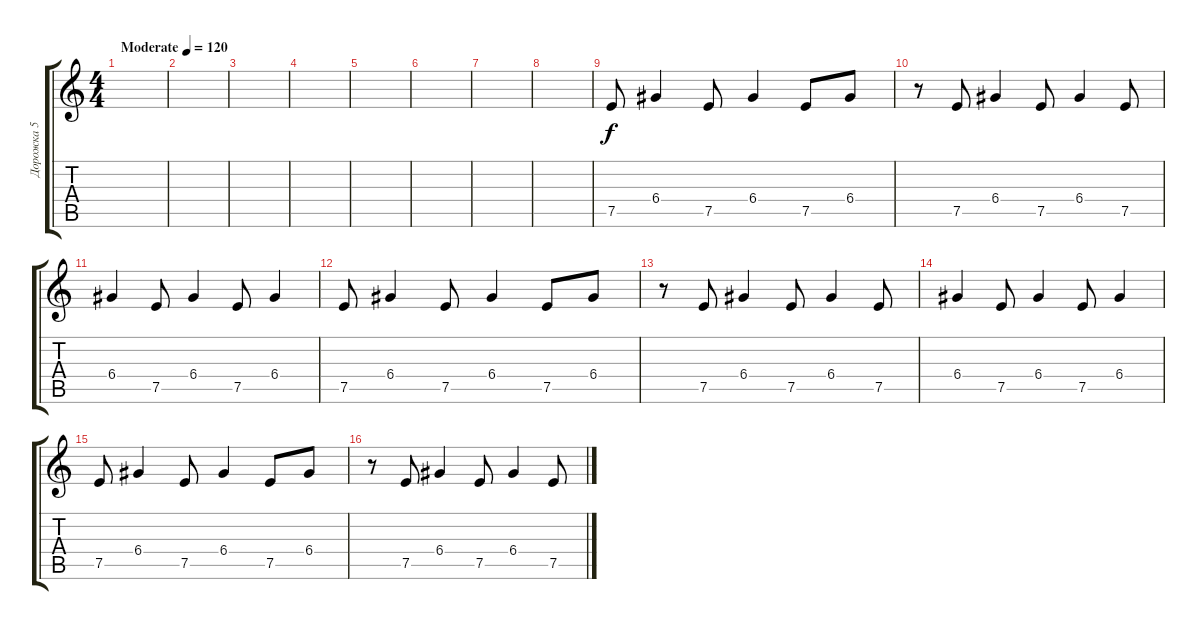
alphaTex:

\track ("Дорожка 5" "Дорожка 5") {instrument electricguitarclean}
\staff {score tabs}
\tuning (E4 B3 G3 D3 A2 E2) {hide}
\ts (4 4)
\tempo (120 "Moderate")
\clef g2
\ks c
|
|
|
|
|
|
|
|
7.5.8 6.4.4 7.5.8 6.4.4 7.5.8 6.4.8 |
r.8 7.5.8 6.4.4 7.5.8 6.4.4 7.5.8 |
6.4.4 7.5.8 6.4.4 7.5.8 6.4.4 |
7.5.8 6.4.4 7.5.8 6.4.4 7.5.8 6.4.8 |
r.8 7.5.8 6.4.4 7.5.8 6.4.4 7.5.8 |
6.4.4 7.5.8 6.4.4 7.5.8 6.4.4 |
7.5.8 6.4.4 7.5.8 6.4.4 7.5.8 6.4.8 |
r.8 7.5.8 6.4.4 7.5.8 6.4.4 7.5.8
